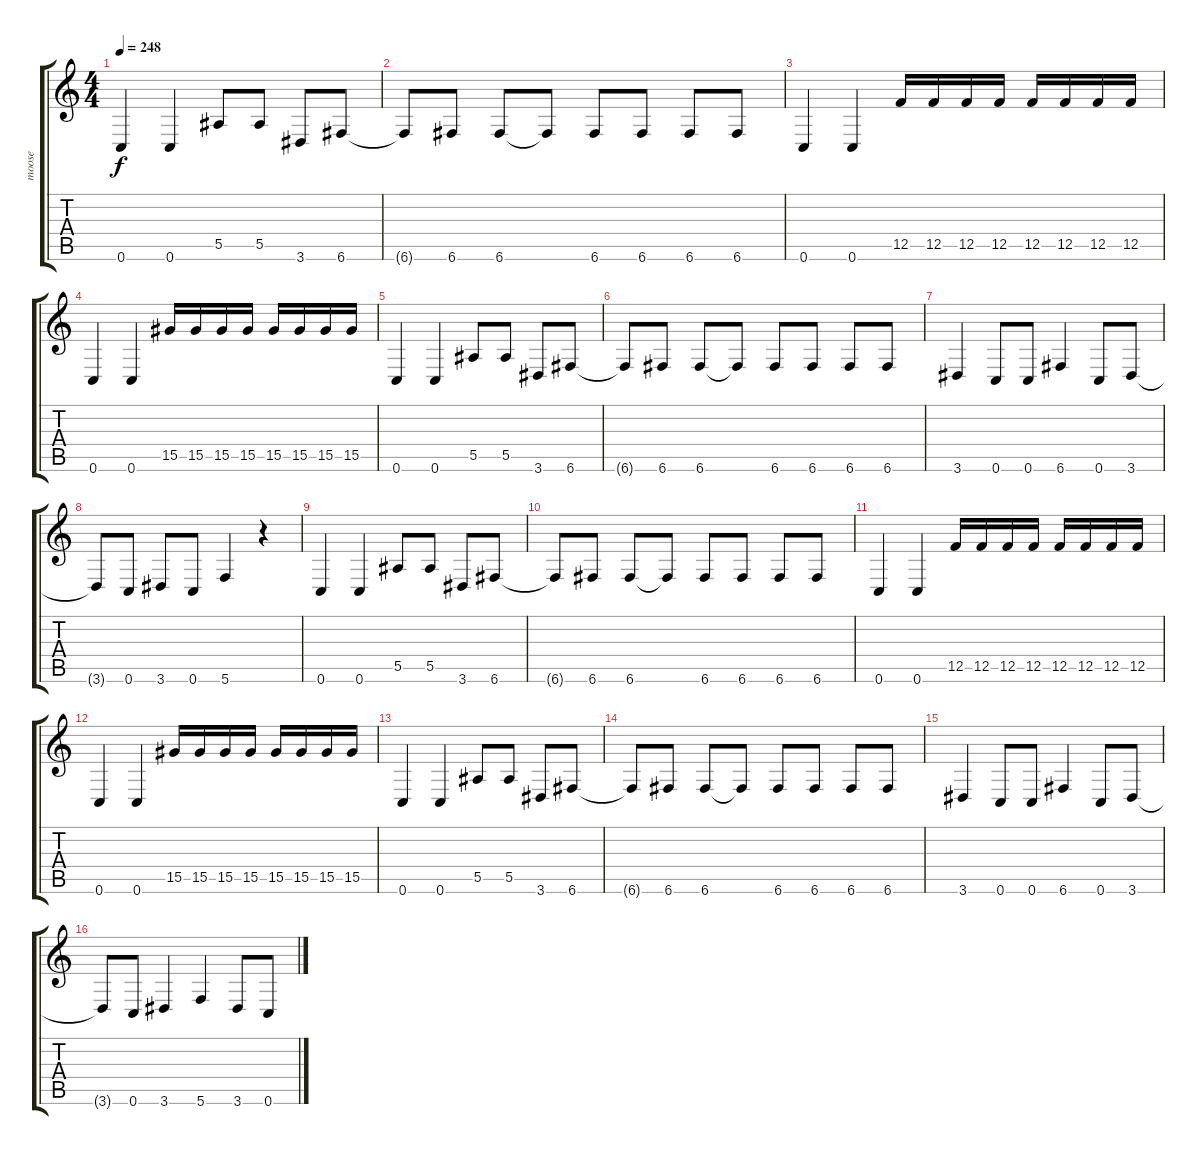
\track ("moose" "moose") {instrument slapbass2}
\staff {score tabs}
\tuning (C4 G3 Eb3 Bb2 F2 C2) {hide}
\ts (4 4)
\tempo 248
\clef g2
\ks c
0.6.4{dy f} 0.6.4 5.5.8 5.5.8 3.6.8 6.6.8 |
6.6{t}.8 6.6.8 6.6.8 6.6{t}.8 6.6.8 6.6.8 6.6.8 6.6.8 |
0.6.4 0.6.4 12.5.16 12.5.16 12.5.16 12.5.16 12.5.16 12.5.16 12.5.16 12.5.16 |
0.6.4 0.6.4 15.5.16 15.5.16 15.5.16 15.5.16 15.5.16 15.5.16 15.5.16 15.5.16 |
0.6.4 0.6.4 5.5.8 5.5.8 3.6.8 6.6.8 |
6.6{t}.8 6.6.8 6.6.8 6.6{t}.8 6.6.8 6.6.8 6.6.8 6.6.8 |
3.6.4 0.6.8 0.6.8 6.6.4 0.6.8 3.6.8 |
3.6{t}.8 0.6.8 3.6.8 0.6.8 5.6.4 r.4 |
0.6.4 0.6.4 5.5.8 5.5.8 3.6.8 6.6.8 |
6.6{t}.8 6.6.8 6.6.8 6.6{t}.8 6.6.8 6.6.8 6.6.8 6.6.8 |
0.6.4 0.6.4 12.5.16 12.5.16 12.5.16 12.5.16 12.5.16 12.5.16 12.5.16 12.5.16 |
0.6.4 0.6.4 15.5.16 15.5.16 15.5.16 15.5.16 15.5.16 15.5.16 15.5.16 15.5.16 |
0.6.4 0.6.4 5.5.8 5.5.8 3.6.8 6.6.8 |
6.6{t}.8 6.6.8 6.6.8 6.6{t}.8 6.6.8 6.6.8 6.6.8 6.6.8 |
3.6.4 0.6.8 0.6.8 6.6.4 0.6.8 3.6.8 |
3.6{t}.8 0.6.8 3.6.4 5.6.4 3.6.8 0.6.8
